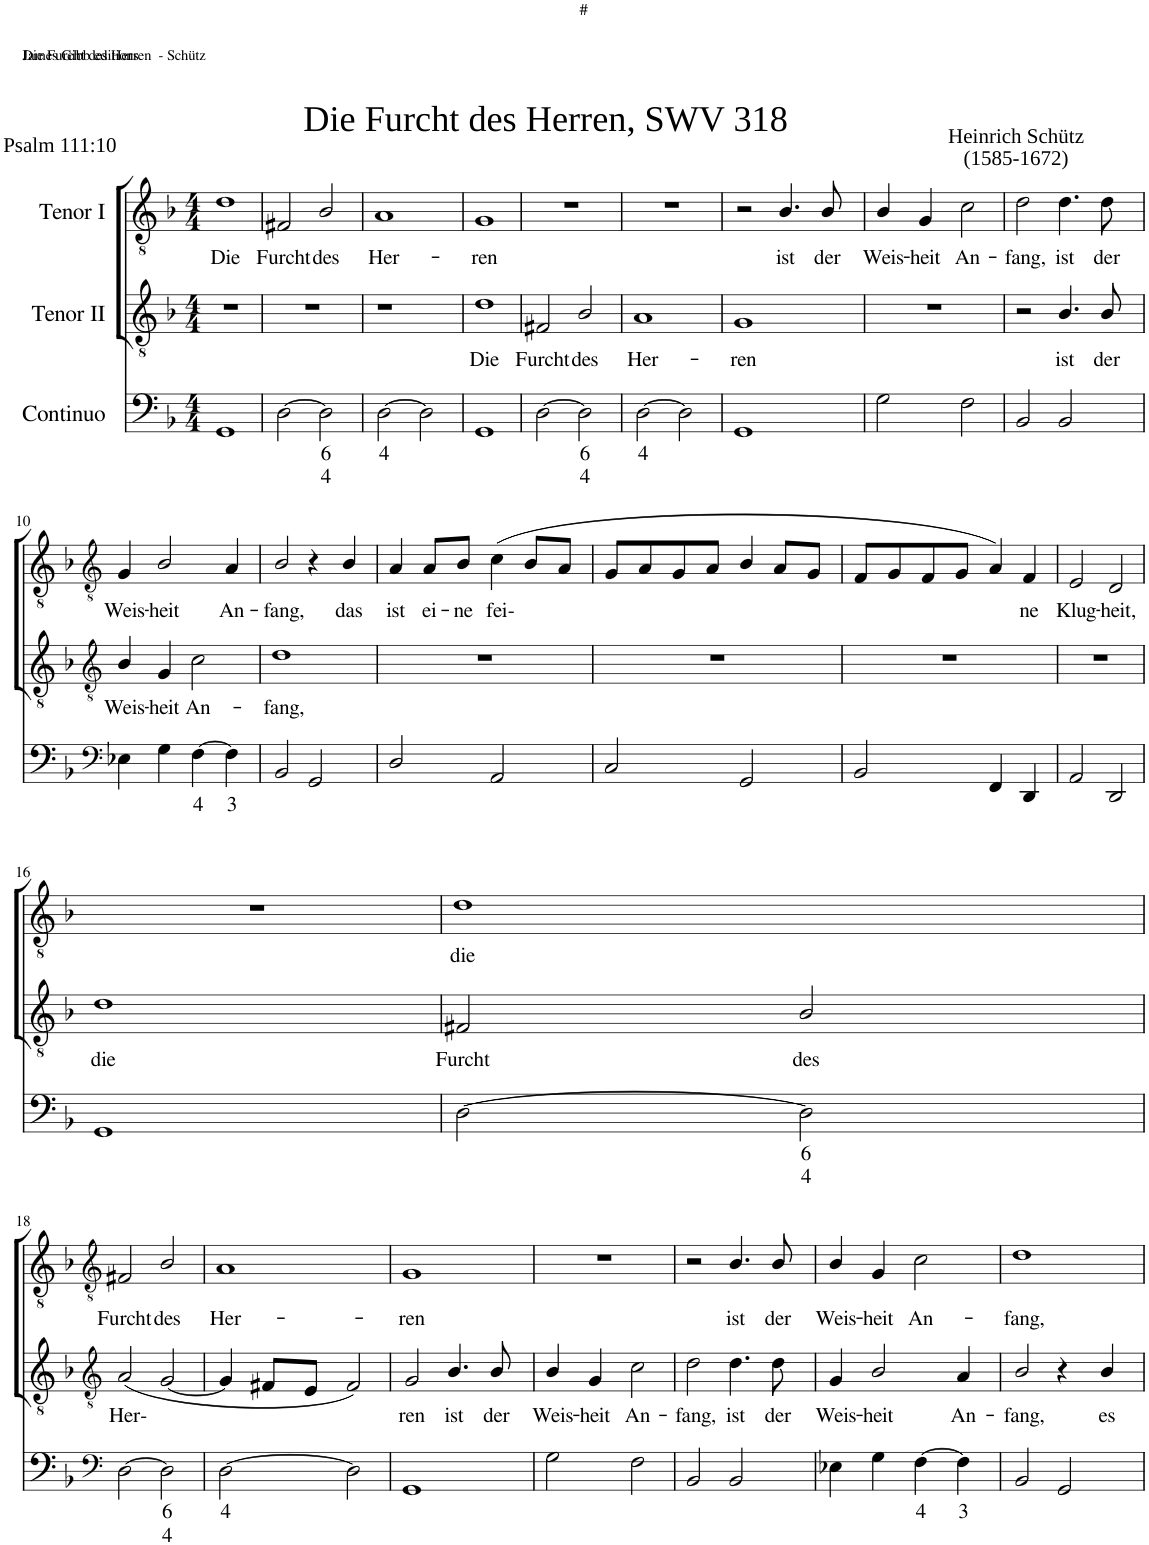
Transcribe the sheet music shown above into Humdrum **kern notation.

**kern	**text	**text	**kern	**text	**kern	**text
*part3	*part3	*part3	*part2	*part2	*part1	*part1
*staff3	*staff3	*staff3	*staff2	*staff2	*staff1	*staff1
*I"Continuo	*	*	*I"Tenor II	*	*I"Tenor I	*
*clefF4	*	*	*clefGv2	*	*clefGv2	*
*k[b-]	*	*	*k[b-]	*	*k[b-]	*
*M4/4	*	*	*M4/4	*	*M4/4	*
=1	=1	=1	=1	=1	=1	=1
!	!	!	!	!	!LO:TX:a:t=Die Furcht des Herren, SWV 318	!
!	!	!	!	!	!LO:TX:a:t=Heinrich Schütz	!
!	!	!	!	!	!LO:TX:a:t=(1585-1672)	!
!	!	!	!	!	!LO:TX:a:t=Psalm 111&colon;10	!
!	!	!	!	!	!	!LO:LY:b
1GG	.	.	1r	.	1d	Die
=2	=2	=2	=2	=2	=2	=2
!	!	!	!	!	!	!LO:LY:b
[2D\	.	.	1r	.	2F#X/	Furcht
!	!LO:LY:b	!LO:LY:b	!	!	!	!LO:LY:b
2D\]	6	4	.	.	2B-/	des
=3	=3	=3	=3	=3	=3	=3
!	!LO:LY:b	!	!	!	!	!LO:LY:b
[2D\	4	.	1r	.	1A	Her-
2D\]	.	.	.	.	.	.
=4	=4	=4	=4	=4	=4	=4
!	!	!	!	!LO:LY:b	!	!LO:LY:b
1GG	.	.	1d	Die	1G	ren
=5	=5	=5	=5	=5	=5	=5
!	!	!	!	!LO:LY:b	!	!
[2D\	.	.	2F#X/	Furcht	1r	.
!	!LO:LY:b	!LO:LY:b	!	!LO:LY:b	!	!
2D\]	6	4	2B-/	des	.	.
=6	=6	=6	=6	=6	=6	=6
!	!LO:LY:b	!	!	!LO:LY:b	!	!
[2D\	4	.	1A	Her-	1r	.
2D\]	.	.	.	.	.	.
=7	=7	=7	=7	=7	=7	=7
!	!	!	!	!LO:LY:b	!	!
1GG	.	.	1G	ren	2r	.
!	!	!	!	!	!	!LO:LY:b
.	.	.	.	.	4.B-/	ist
!	!	!	!	!	!	!LO:LY:b
.	.	.	.	.	8B-/	der
=8	=8	=8	=8	=8	=8	=8
!	!	!	!	!	!	!LO:LY:b
2G\	.	.	1r	.	4B-/	Weis-
!	!	!	!	!	!	!LO:LY:b
.	.	.	.	.	4G/	heit
!	!	!	!	!	!	!LO:LY:b
2F\	.	.	.	.	2c\	An-
=9	=9	=9	=9	=9	=9	=9
!	!	!	!	!	!	!LO:LY:b
2BB-/	.	.	2r	.	2d\	fang,
!	!	!	!	!LO:LY:b	!	!LO:LY:b
2BB-/	.	.	4.B-/	ist	4.d\	ist
!	!	!	!	!LO:LY:b	!	!LO:LY:b
.	.	.	8B-/	der	8d\	der
!!LO:LB:g=z
=10	=10	=10	=10	=10	=10	=10
*clefF4	*	*	*clefGv2	*	*clefGv2	*
!	!	!	!	!LO:LY:b	!	!LO:LY:b
4E-X\	.	.	4B-/	Weis-	4G/	Weis-
!	!	!	!	!LO:LY:b	!	!LO:LY:b
4G\	.	.	4G/	heit	2B-/	heit
!	!LO:LY:b	!	!	!LO:LY:b	!	!
[4F\	4	.	2c\	An-	.	.
!	!LO:LY:b	!	!	!	!	!LO:LY:b
4F\]	3	.	.	.	4A/	An-
=11	=11	=11	=11	=11	=11	=11
!	!	!	!	!LO:LY:b	!	!LO:LY:b
2BB-/	.	.	1d	fang,	2B-/	fang,
2GG/	.	.	.	.	4r	.
!	!	!	!	!	!	!LO:LY:b
.	.	.	.	.	4B-/	das
=12	=12	=12	=12	=12	=12	=12
!	!	!	!	!	!	!LO:LY:b
2D/	.	.	1r	.	4A/	ist
!	!	!	!	!	!	!LO:LY:b
.	.	.	.	.	8A/L	ei-
!	!	!	!	!	!	!LO:LY:b
.	.	.	.	.	8B-/J	ne
!	!	!	!	!	!	!LO:LY:b
2AA/	.	.	.	.	(4c\	fei-
.	.	.	.	.	8B-/L	.
.	.	.	.	.	8A/J	.
=13	=13	=13	=13	=13	=13	=13
2C/	.	.	1r	.	8G/L	.
.	.	.	.	.	8A/	.
.	.	.	.	.	8G/	.
.	.	.	.	.	8A/J	.
2GG/	.	.	.	.	4B-/	.
.	.	.	.	.	8A/L	.
.	.	.	.	.	8G/J	.
=14	=14	=14	=14	=14	=14	=14
2BB-/	.	.	1r	.	8F/L	.
.	.	.	.	.	8G/	.
.	.	.	.	.	8F/	.
.	.	.	.	.	8G/J	.
4FF/	.	.	.	.	4A/)	.
!	!	!	!	!	!	!LO:LY:b
4DD/	.	.	.	.	4F/	ne
=15	=15	=15	=15	=15	=15	=15
!	!	!	!	!	!	!LO:LY:b
2AA/	.	.	1r	.	2E/	Klug-
!	!	!	!	!	!	!LO:LY:b
2DD/	.	.	.	.	2D/	heit,
!!LO:LB:g=z
=16	=16	=16	=16	=16	=16	=16
!	!	!	!	!LO:LY:b	!	!
1GG	.	.	1d	die	1r	.
=17	=17	=17	=17	=17	=17	=17
!	!	!	!	!LO:LY:b	!	!LO:LY:b
[2D\	.	.	2F#X/	Furcht	1d	die
!	!LO:LY:b	!LO:LY:b	!	!LO:LY:b	!	!
2D\]	6	4	2B-/	des	.	.
!!LO:LB:g=z
=18	=18	=18	=18	=18	=18	=18
*clefF4	*	*	*clefGv2	*	*clefGv2	*
!	!	!	!	!LO:LY:b	!	!LO:LY:b
[2D\	.	.	(2A/	Her-	2F#X/	Furcht
!	!LO:LY:b	!LO:LY:b	!	!	!	!LO:LY:b
2D\]	6	4	[2G/	.	2B-/	des
=19	=19	=19	=19	=19	=19	=19
!	!LO:LY:b	!	!	!	!	!LO:LY:b
[2D\	4	.	4G/]	.	1A	Her-
.	.	.	8F#X/L	.	.	.
.	.	.	8E/J	.	.	.
2D\]	.	.	2F#/)	.	.	.
=20	=20	=20	=20	=20	=20	=20
!	!	!	!	!LO:LY:b	!	!LO:LY:b
1GG	.	.	2G/	ren	1G	ren
!	!	!	!	!LO:LY:b	!	!
.	.	.	4.B-/	ist	.	.
!	!	!	!	!LO:LY:b	!	!
.	.	.	8B-/	der	.	.
=21	=21	=21	=21	=21	=21	=21
!	!	!	!	!LO:LY:b	!	!
2G\	.	.	4B-/	Weis-	1r	.
!	!	!	!	!LO:LY:b	!	!
.	.	.	4G/	heit	.	.
!	!	!	!	!LO:LY:b	!	!
2F\	.	.	2c\	An-	.	.
=22	=22	=22	=22	=22	=22	=22
!	!	!	!	!LO:LY:b	!	!
2BB-/	.	.	2d\	fang,	2r	.
!	!	!	!	!LO:LY:b	!	!LO:LY:b
2BB-/	.	.	4.d\	ist	4.B-/	ist
!	!	!	!	!LO:LY:b	!	!LO:LY:b
.	.	.	8d\	der	8B-/	der
=23	=23	=23	=23	=23	=23	=23
!	!	!	!	!LO:LY:b	!	!LO:LY:b
4E-X\	.	.	4G/	Weis-	4B-/	Weis-
!	!	!	!	!LO:LY:b	!	!LO:LY:b
4G\	.	.	2B-/	heit	4G/	heit
!	!LO:LY:b	!	!	!	!	!LO:LY:b
[4F\	4	.	.	.	2c\	An-
!	!LO:LY:b	!	!	!LO:LY:b	!	!
4F\]	3	.	4A/	An-	.	.
=24	=24	=24	=24	=24	=24	=24
!	!	!	!	!LO:LY:b	!	!LO:LY:b
2BB-/	.	.	2B-/	fang,	1d	fang,
2GG/	.	.	4r	.	.	.
!	!	!	!	!LO:LY:b	!	!
.	.	.	4B-/	es	.	.
=	=	=	=	=	=	=
*-	*-	*-	*-	*-	*-	*-
